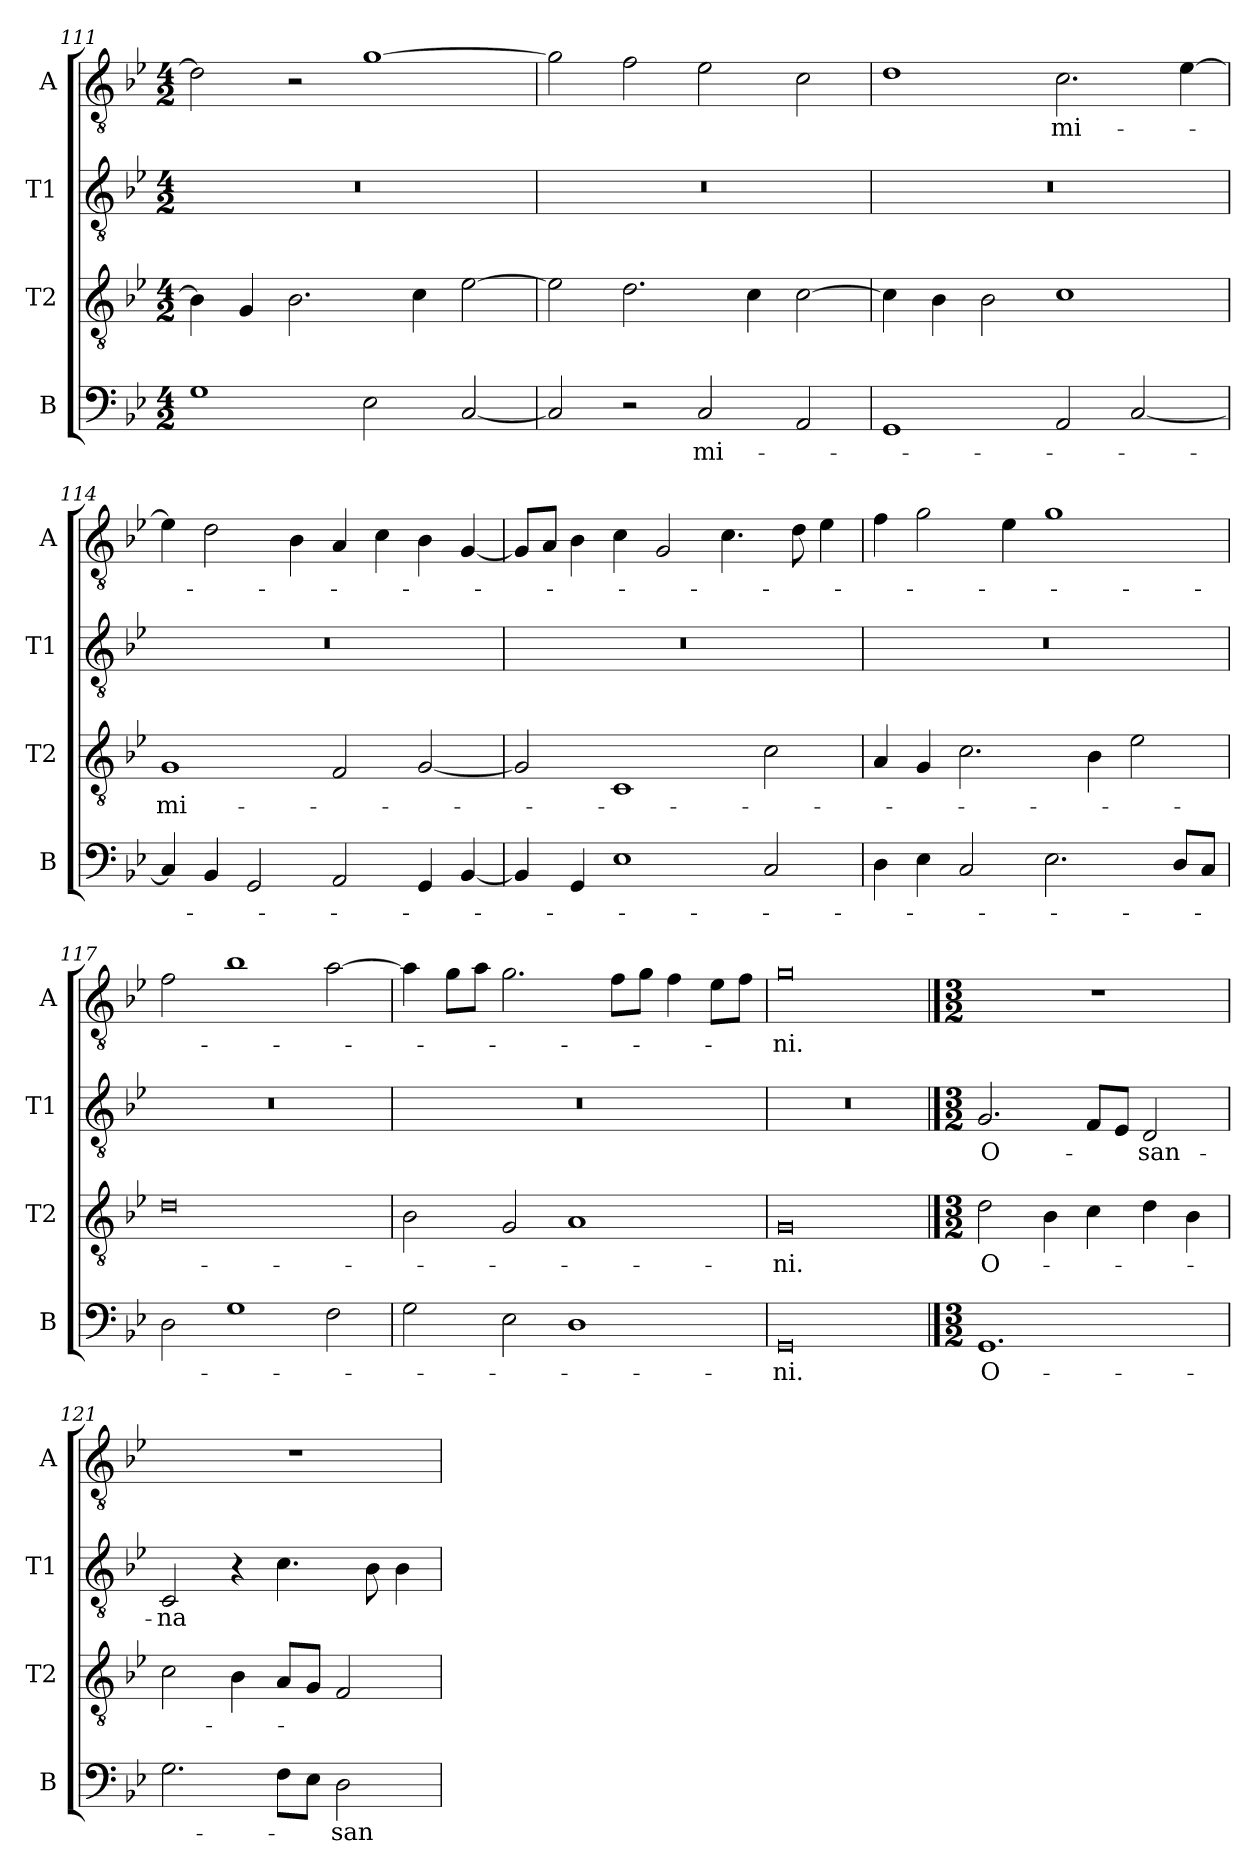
**kern	**text	**kern	**text	**kern	**text	**kern	**text
*part4	*part4	*part3	*part3	*part2	*part2	*part1	*part1
*staff4	*staff4	*staff3	*staff3	*staff2	*staff2	*staff1	*staff1
*I"B	*	*I"T2	*	*I"T1	*	*I"A	*
*I'B	*	*I'T2	*	*I'T1	*	*I'A	*
*clefF4	*	*clefGv2	*	*clefGv2	*	*clefGv2	*
*k[b-e-]	*	*k[b-e-]	*	*k[b-e-]	*	*k[b-e-]	*
*M4/2	*	*M4/2	*	*M4/2	*	*M4/2	*
=111	=111	=111	=111	=111	=111	=111	=111
1G	.	4B-\]	.	0r	.	2d\]	.
.	.	4G/	.	.	.	.	.
.	.	2.B-\	.	.	.	2r	.
2E-\	.	.	.	.	.	[1g	.
.	.	4c\	.	.	.	.	.
[2C/	.	[2e-\	.	.	.	.	.
=112	=112	=112	=112	=112	=112	=112	=112
2C/]	.	2e-\]	.	0r	.	2g\]	.
2r	.	2.d\	.	.	.	2f\	.
2C/	-mi-	.	.	.	.	2e-\	.
.	.	4c\	.	.	.	.	.
2AA/	.	[2c\	.	.	.	2c\	.
=113	=113	=113	=113	=113	=113	=113	=113
1GG	.	4c\]	.	0r	.	1d	.
.	.	4B-\	.	.	.	.	.
.	.	2B-\	.	.	.	.	.
2AA/	.	1c	.	.	.	2.c\	-mi-
[2C/	.	.	.	.	.	.	.
.	.	.	.	.	.	[4e-\	.
=114	=114	=114	=114	=114	=114	=114	=114
4C/]	.	1G	mi-	0r	.	4e-\]	.
4BB-/	.	.	.	.	.	2d\	.
2GG/	.	.	.	.	.	.	.
.	.	.	.	.	.	4B-\	.
2AA/	.	2F/	.	.	.	4A/	.
.	.	.	.	.	.	4c\	.
4GG/	.	[2G/	.	.	.	4B-\	.
[4BB-/	.	.	.	.	.	[4G/	.
=115	=115	=115	=115	=115	=115	=115	=115
4BB-/]	.	2G/]	.	0r	.	8G/L]	.
.	.	.	.	.	.	8A/J	.
4GG/	.	.	.	.	.	4B-\	.
1E-	.	1C	.	.	.	4c\	.
.	.	.	.	.	.	2G/	.
.	.	.	.	.	.	4.c\	.
2C/	.	2c\	.	.	.	.	.
.	.	.	.	.	.	8d\	.
.	.	.	.	.	.	4e-\	.
=116	=116	=116	=116	=116	=116	=116	=116
4D\	.	4A/	.	0r	.	4f\	.
4E-\	.	4G/	.	.	.	2g\	.
2C/	.	2.c\	.	.	.	.	.
.	.	.	.	.	.	4e-\	.
2.E-\	.	.	.	.	.	1g	.
.	.	4B-\	.	.	.	.	.
.	.	2e-\	.	.	.	.	.
8D/L	.	.	.	.	.	.	.
8C/J	.	.	.	.	.	.	.
=117	=117	=117	=117	=117	=117	=117	=117
2D\	.	0d	.	0r	.	2f\	.
1G	.	.	.	.	.	1b-	.
2F\	.	.	.	.	.	[2a\	.
=118	=118	=118	=118	=118	=118	=118	=118
2G\	.	2B-\	.	0r	.	4a\]	.
.	.	.	.	.	.	8g\L	.
.	.	.	.	.	.	8a\J	.
2E-\	.	2G/	.	.	.	2.g\	.
1D	.	1A	.	.	.	.	.
.	.	.	.	.	.	8f\L	.
.	.	.	.	.	.	8g\J	.
.	.	.	.	.	.	4f\	.
.	.	.	.	.	.	8e-\L	.
.	.	.	.	.	.	8f\J	.
=119	=119	=119	=119	=119	=119	=119	=119
0GG	ni.	0G	ni.	0r	.	0g	ni.
==120	==120	==120	==120	==120	==120	==120	==120
*M3/2	*	*M3/2	*	*M3/2	*	*M3/2	*
1.GG	O-	2d\	O-	2.G/	O-	1.r	.
.	.	4B-\	.	.	.	.	.
.	.	4c\	.	8F/L	.	.	.
.	.	.	.	8E-/J	.	.	.
.	.	4d\	.	2D/	-san-	.	.
.	.	4B-\	.	.	.	.	.
=121	=121	=121	=121	=121	=121	=121	=121
2.G\	.	2c\	.	2C/	-na	1.r	.
.	.	4B-\	.	4r	.	.	.
8F\L	.	8A/L	.	4.c\	.	.	.
8E-\J	.	8G/J	.	.	.	.	.
2D\	-san-	2F/	.	.	.	.	.
.	.	.	.	8B-\	.	.	.
.	.	.	.	4B-\	.	.	.
=	=	=	=	=	=	=	=
*-	*-	*-	*-	*-	*-	*-	*-
